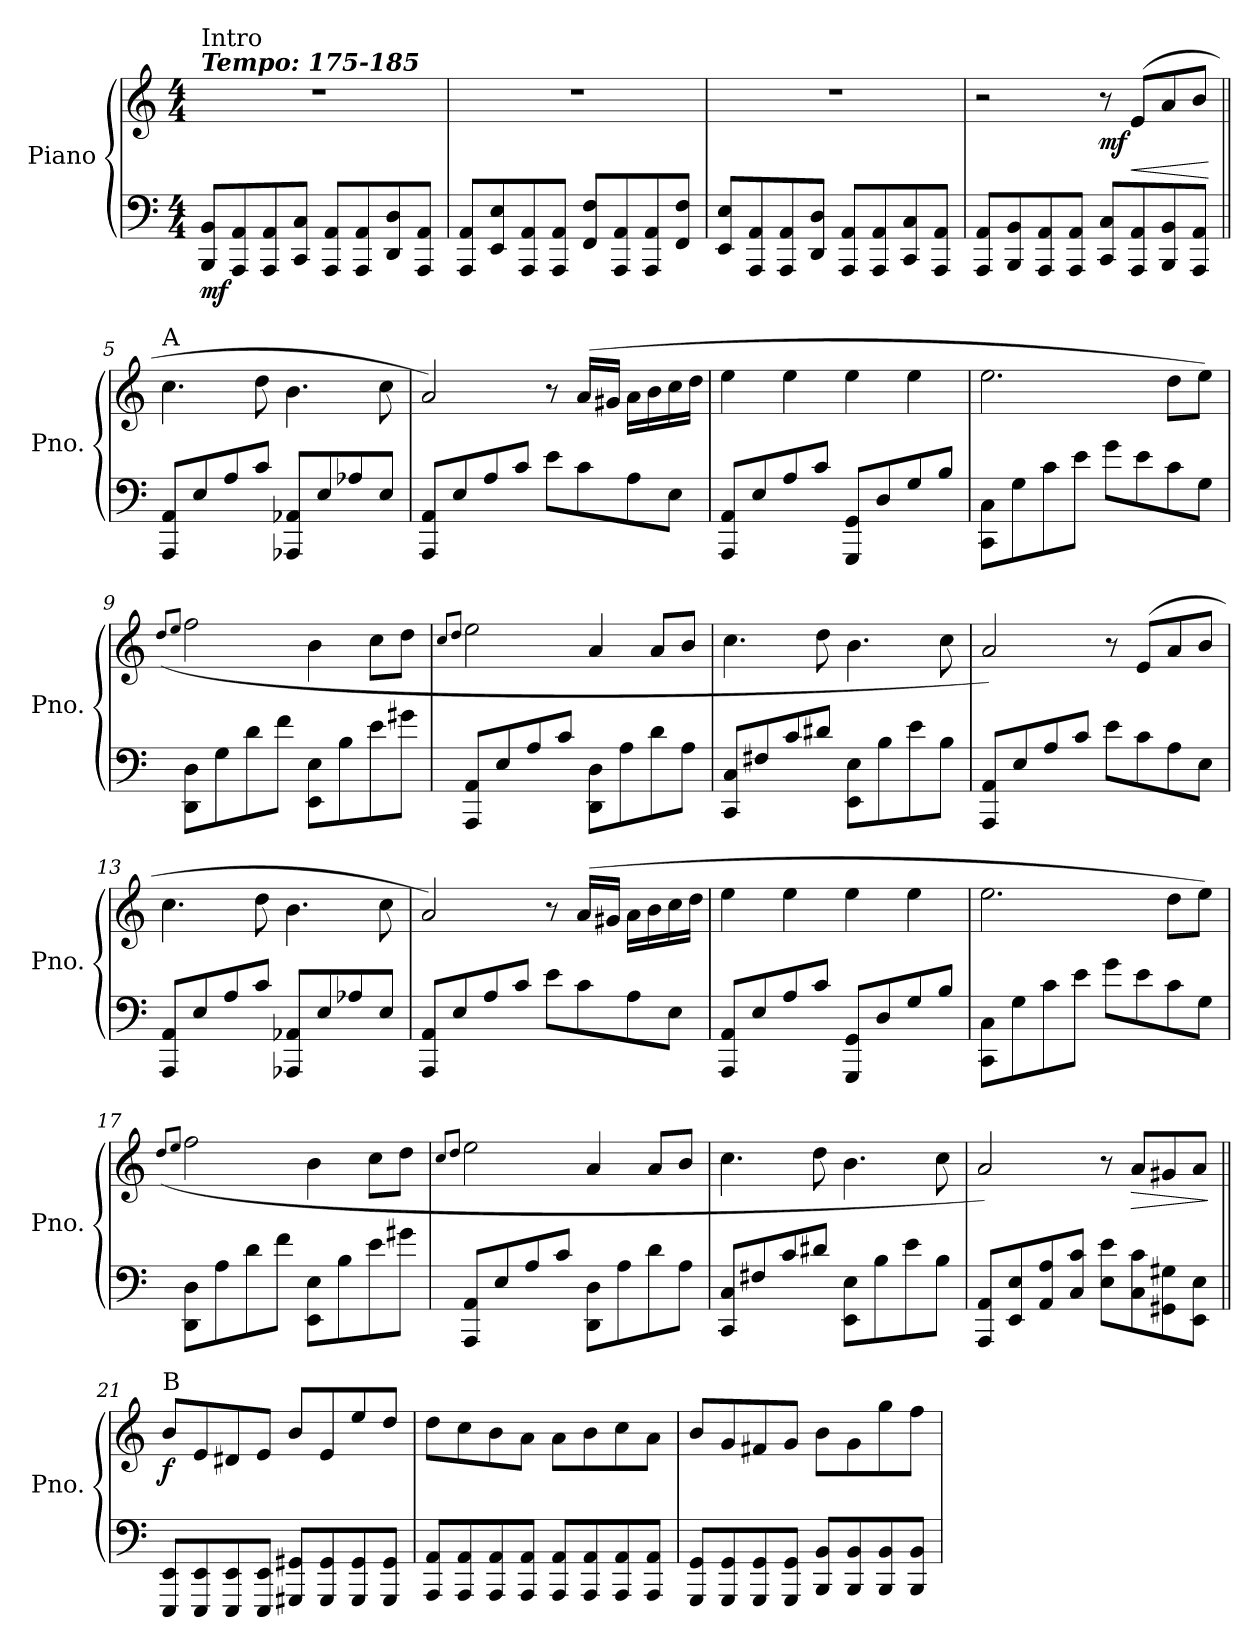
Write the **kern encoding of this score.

**kern	**kern	**dynam
*part1	*part1	*part1
*staff2	*staff1	*staff1/2
*I"Piano	*	*
*I'Pno.	*	*
*clefF4	*clefG2	*
*k[]	*k[]	*
*M4/4	*M4/4	*
=1	=1	=1
!	!LO:TX:a:Bi:t=Tempo&colon; 175-185	!
!	!LO:TX:a:t=Intro	!
!	!	!LO:DY:b=2
8BBB/ 8BB/L	1r	mf
8AAA/ 8AA/	.	.
8AAA/ 8AA/	.	.
8CC/ 8C/J	.	.
8AAA/ 8AA/L	.	.
8AAA/ 8AA/	.	.
8DD/ 8D/	.	.
8AAA/ 8AA/J	.	.
=2	=2	=2
8AAA/ 8AA/L	1r	.
8EE/ 8E/	.	.
8AAA/ 8AA/	.	.
8AAA/ 8AA/J	.	.
8FF/ 8F/L	.	.
8AAA/ 8AA/	.	.
8AAA/ 8AA/	.	.
8FF/ 8F/J	.	.
=3	=3	=3
8EE/ 8E/L	1r	.
8AAA/ 8AA/	.	.
8AAA/ 8AA/	.	.
8DD/ 8D/J	.	.
8AAA/ 8AA/L	.	.
8AAA/ 8AA/	.	.
8CC/ 8C/	.	.
8AAA/ 8AA/J	.	.
=4	=4	=4
8AAA/ 8AA/L	2r	.
8BBB/ 8BB/	.	.
8AAA/ 8AA/	.	.
8AAA/ 8AA/J	.	.
!	!	!LO:DY:b
8CC/ 8C/L	8r	mf
!	!	!LO:HP:b
8AAA/ 8AA/	(>8e/L	<
8BBB/ 8BB/	8a/	.
8AAA/ 8AA/J	8b/J	.
.	.	[
!!LO:LB:g=z
=5||	=5||	=5||
!	!LO:TX:a:t=A	!
!	!	!LO:DY:b=2
!	!	!LO:DY:n=1:b
8AAA/ 8AA/L	4.cc\	mp f
8E/	.	.
8A/	.	.
8c/J	8dd\	.
8AAA-X/ 8AA-X/L	4.b\	.
8E/	.	.
8A-X/	.	.
8E/J	8cc\	.
=6	=6	=6
8AAA/ 8AA/L	2a/)	.
8E/	.	.
8A/	.	.
8c/J	.	.
8e\L	8r	.
8c\	(>16a/LL	.
.	16g#X/JJ	.
8A\	16a\LL	.
.	16b\	.
8E\J	16cc\	.
.	16dd\JJ	.
=7	=7	=7
8AAA/ 8AA/L	4ee\	.
8E/	.	.
8A/	4ee\	.
8c/J	.	.
8GGG/ 8GG/L	4ee\	.
8D/	.	.
8G/	4ee\	.
8B/J	.	.
=8	=8	=8
8CC\ 8C\L	2.ee\	.
8G\	.	.
8c\	.	.
8e\J	.	.
8g\L	.	.
8e\	.	.
8c\	8dd\L	.
8G\J	8ee\J)	.
!!LO:LB:g=z
=9	=9	=9
.	(>8qdd/L	.
.	8qee/J	.
8DD\ 8D\L	2ff\	.
8G\	.	.
8d\	.	.
8f\J	.	.
8EE\ 8E\L	4b\	.
8B\	.	.
8e\	8cc\L	.
8g#X\J	8dd\J	.
=10	=10	=10
.	8qcc/L	.
.	8qdd/J	.
8AAA/ 8AA/L	2ee\	.
8E/	.	.
8A/	.	.
8c/J	.	.
8DD\ 8D\L	4a/	.
8A\	.	.
8d\	8a/L	.
8A\J	8b/J	.
=11	=11	=11
8CC/ 8C/L	4.cc\	.
8F#X/	.	.
8c/	.	.
8d#X/J	8dd\	.
8EE\ 8E\L	4.b\	.
8B\	.	.
8e\	.	.
8B\J	8cc\	.
=12	=12	=12
8AAA/ 8AA/L	2a/)	.
8E/	.	.
8A/	.	.
8c/J	.	.
8e\L	8r	.
8c\	(>8e/L	.
8A\	8a/	.
8E\J	8b/J	.
!!LO:LB:g=z
=13	=13	=13
8AAA/ 8AA/L	4.cc\	.
8E/	.	.
8A/	.	.
8c/J	8dd\	.
8AAA-X/ 8AA-X/L	4.b\	.
8E/	.	.
8A-X/	.	.
8E/J	8cc\	.
=14	=14	=14
8AAA/ 8AA/L	2a/)	.
8E/	.	.
8A/	.	.
8c/J	.	.
8e\L	8r	.
8c\	(>16a/LL	.
.	16g#X/JJ	.
8A\	16a\LL	.
.	16b\	.
8E\J	16cc\	.
.	16dd\JJ	.
=15	=15	=15
8AAA/ 8AA/L	4ee\	.
8E/	.	.
8A/	4ee\	.
8c/J	.	.
8GGG/ 8GG/L	4ee\	.
8D/	.	.
8G/	4ee\	.
8B/J	.	.
=16	=16	=16
8CC\ 8C\L	2.ee\	.
8G\	.	.
8c\	.	.
8e\J	.	.
8g\L	.	.
8e\	.	.
8c\	8dd\L	.
8G\J	8ee\J)	.
!!LO:PB:g=z
=17	=17	=17
.	(>8qdd/L	.
.	8qee/J	.
8DD\ 8D\L	2ff\	.
8A\	.	.
8d\	.	.
8f\J	.	.
8EE\ 8E\L	4b\	.
8B\	.	.
8e\	8cc\L	.
8g#X\J	8dd\J	.
=18	=18	=18
.	8qcc/L	.
.	8qdd/J	.
8AAA/ 8AA/L	2ee\	.
8E/	.	.
8A/	.	.
8c/J	.	.
8DD\ 8D\L	4a/	.
8A\	.	.
8d\	8a/L	.
8A\J	8b/J	.
=19	=19	=19
8CC/ 8C/L	4.cc\	.
8F#X/	.	.
8c/	.	.
8d#X/J	8dd\	.
8EE\ 8E\L	4.b\	.
8B\	.	.
8e\	.	.
8B\J	8cc\	.
=20	=20	=20
8AAA/ 8AA/L	2a/)	.
8EE/ 8E/	.	.
8AA/ 8A/	.	.
8C/ 8c/J	.	.
8E\ 8e\L	8r	.
!	!	!LO:HP:b
8C\ 8c\	8a/L	>
8GG#X\ 8G#X\	8g#X/	.
8EE\ 8E\J	8a/J	.
.	.	]
!!LO:LB:g=z
=21||	=21||	=21||
!	!LO:TX:a:t=B	!
!	!	!LO:DY:b
8EEE/ 8EE/L	8b/L	f
8EEE/ 8EE/	8e/	.
8EEE/ 8EE/	8d#X/	.
8EEE/ 8EE/J	8e/J	.
8GGG#X/ 8GG#X/L	8b/L	.
8GGG#/ 8GG#/	8e/	.
8GGG#/ 8GG#/	8ee/	.
8GGG#/ 8GG#/J	8dd/J	.
=22	=22	=22
8AAA/ 8AA/L	8dd\L	.
8AAA/ 8AA/	8cc\	.
8AAA/ 8AA/	8b\	.
8AAA/ 8AA/J	8a\J	.
8AAA/ 8AA/L	8a\L	.
8AAA/ 8AA/	8b\	.
8AAA/ 8AA/	8cc\	.
8AAA/ 8AA/J	8a\J	.
=23	=23	=23
8GGG/ 8GG/L	8b/L	.
8GGG/ 8GG/	8g/	.
8GGG/ 8GG/	8f#X/	.
8GGG/ 8GG/J	8g/J	.
8BBB/ 8BB/L	8b\L	.
8BBB/ 8BB/	8g\	.
8BBB/ 8BB/	8gg\	.
8BBB/ 8BB/J	8ff\J	.
=	=	=
*-	*-	*-
